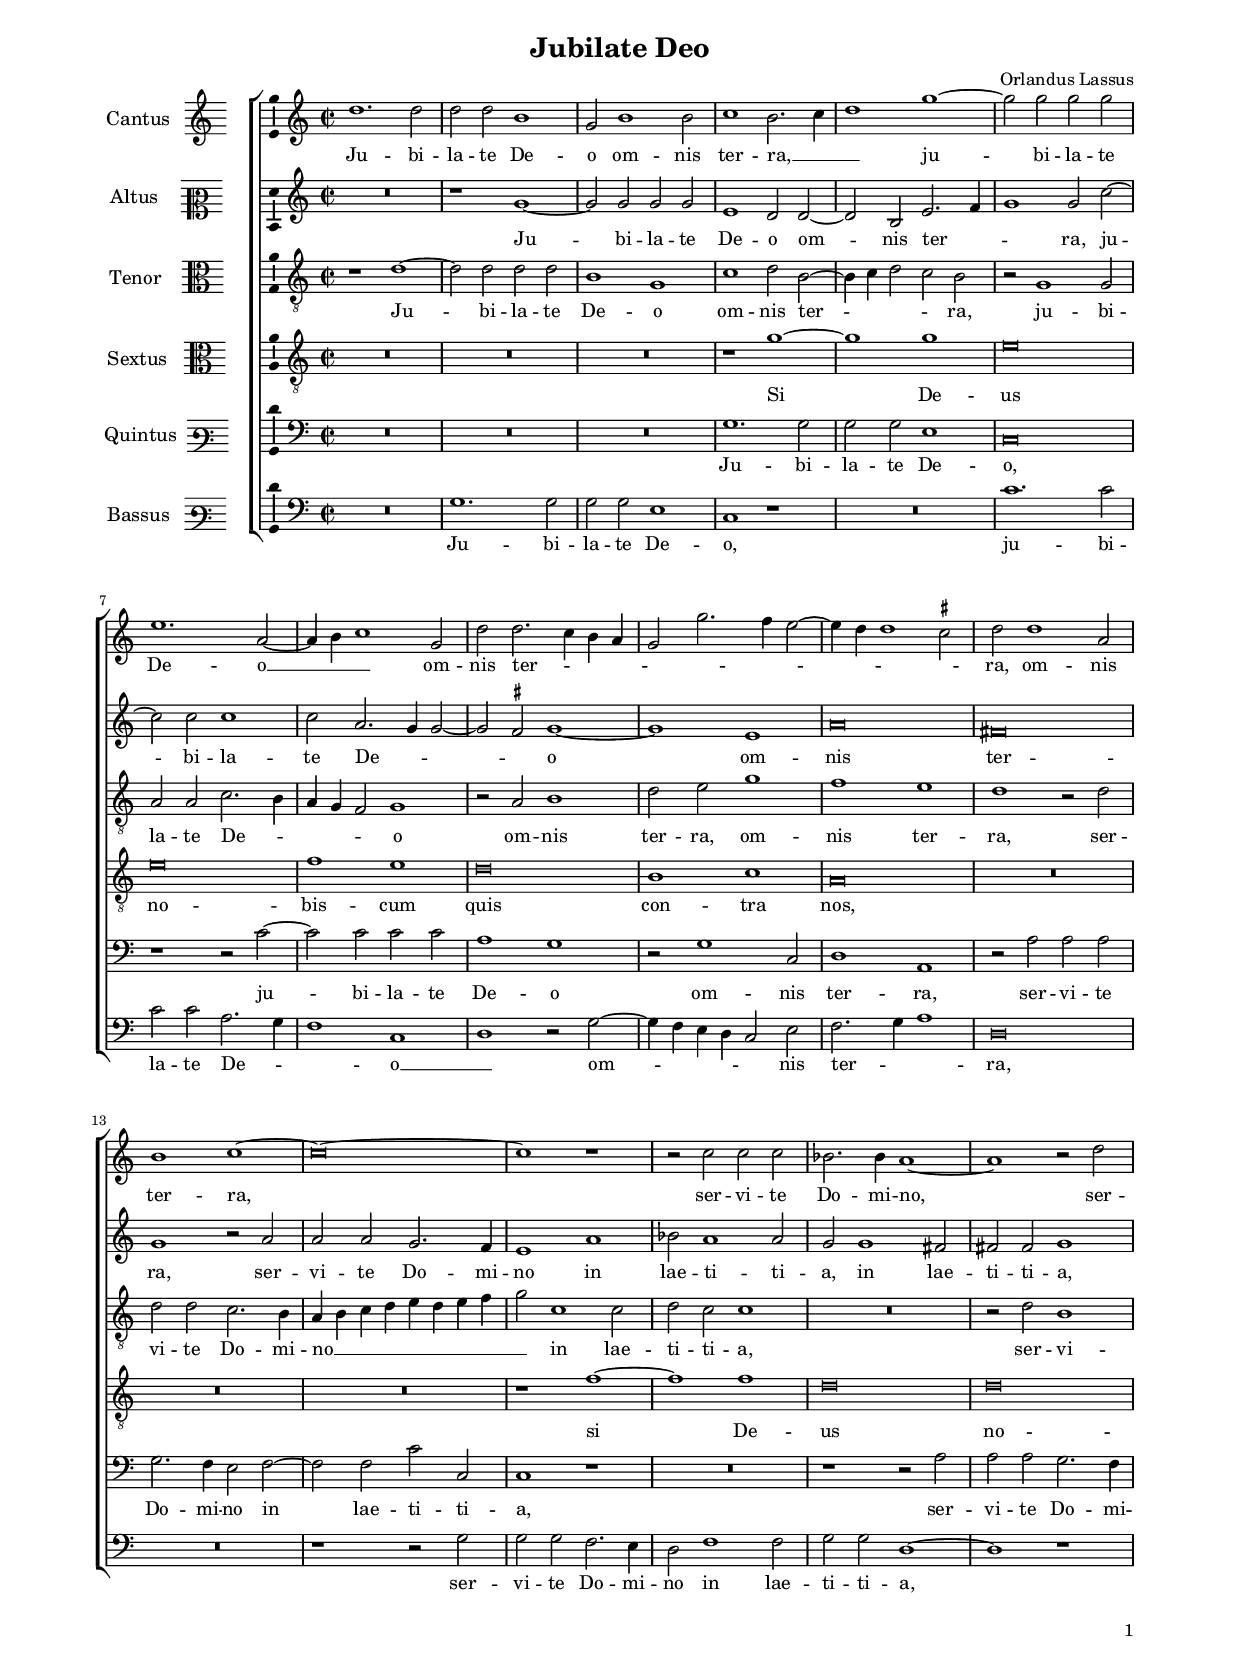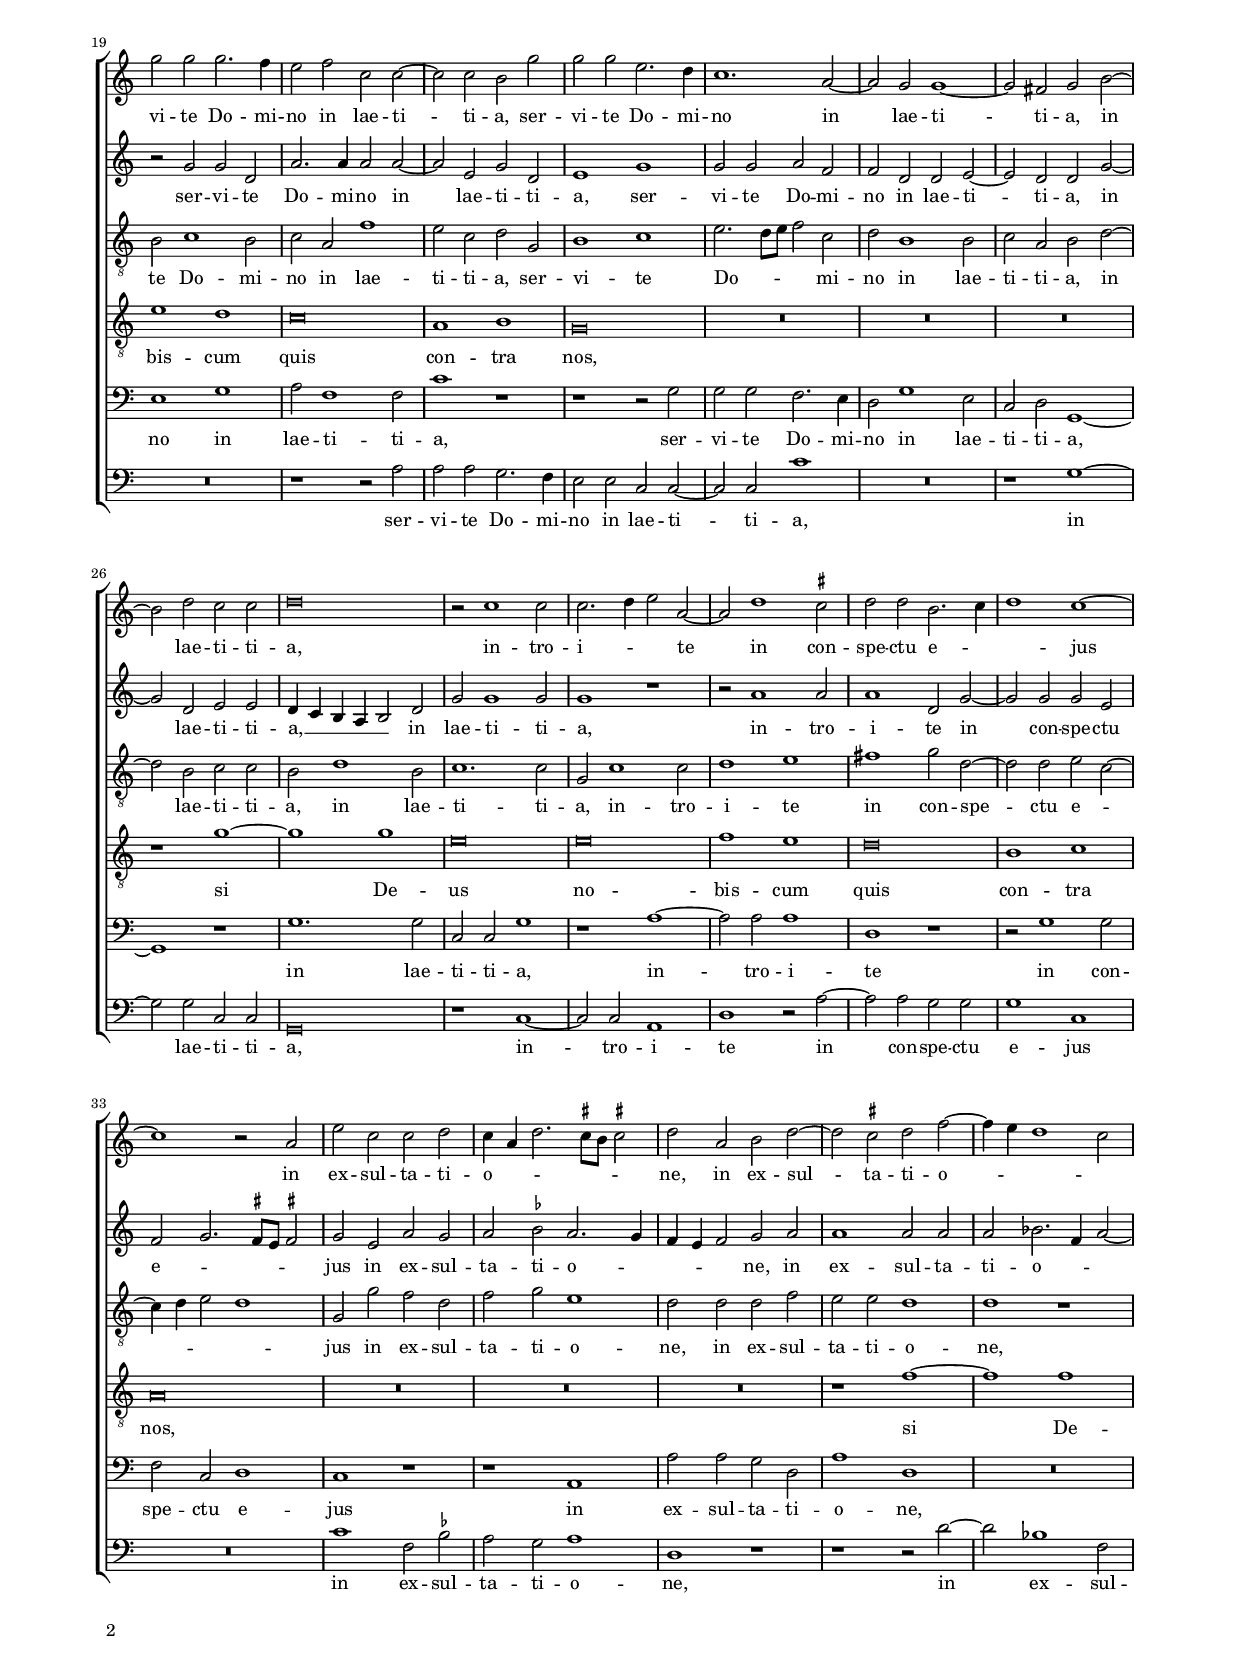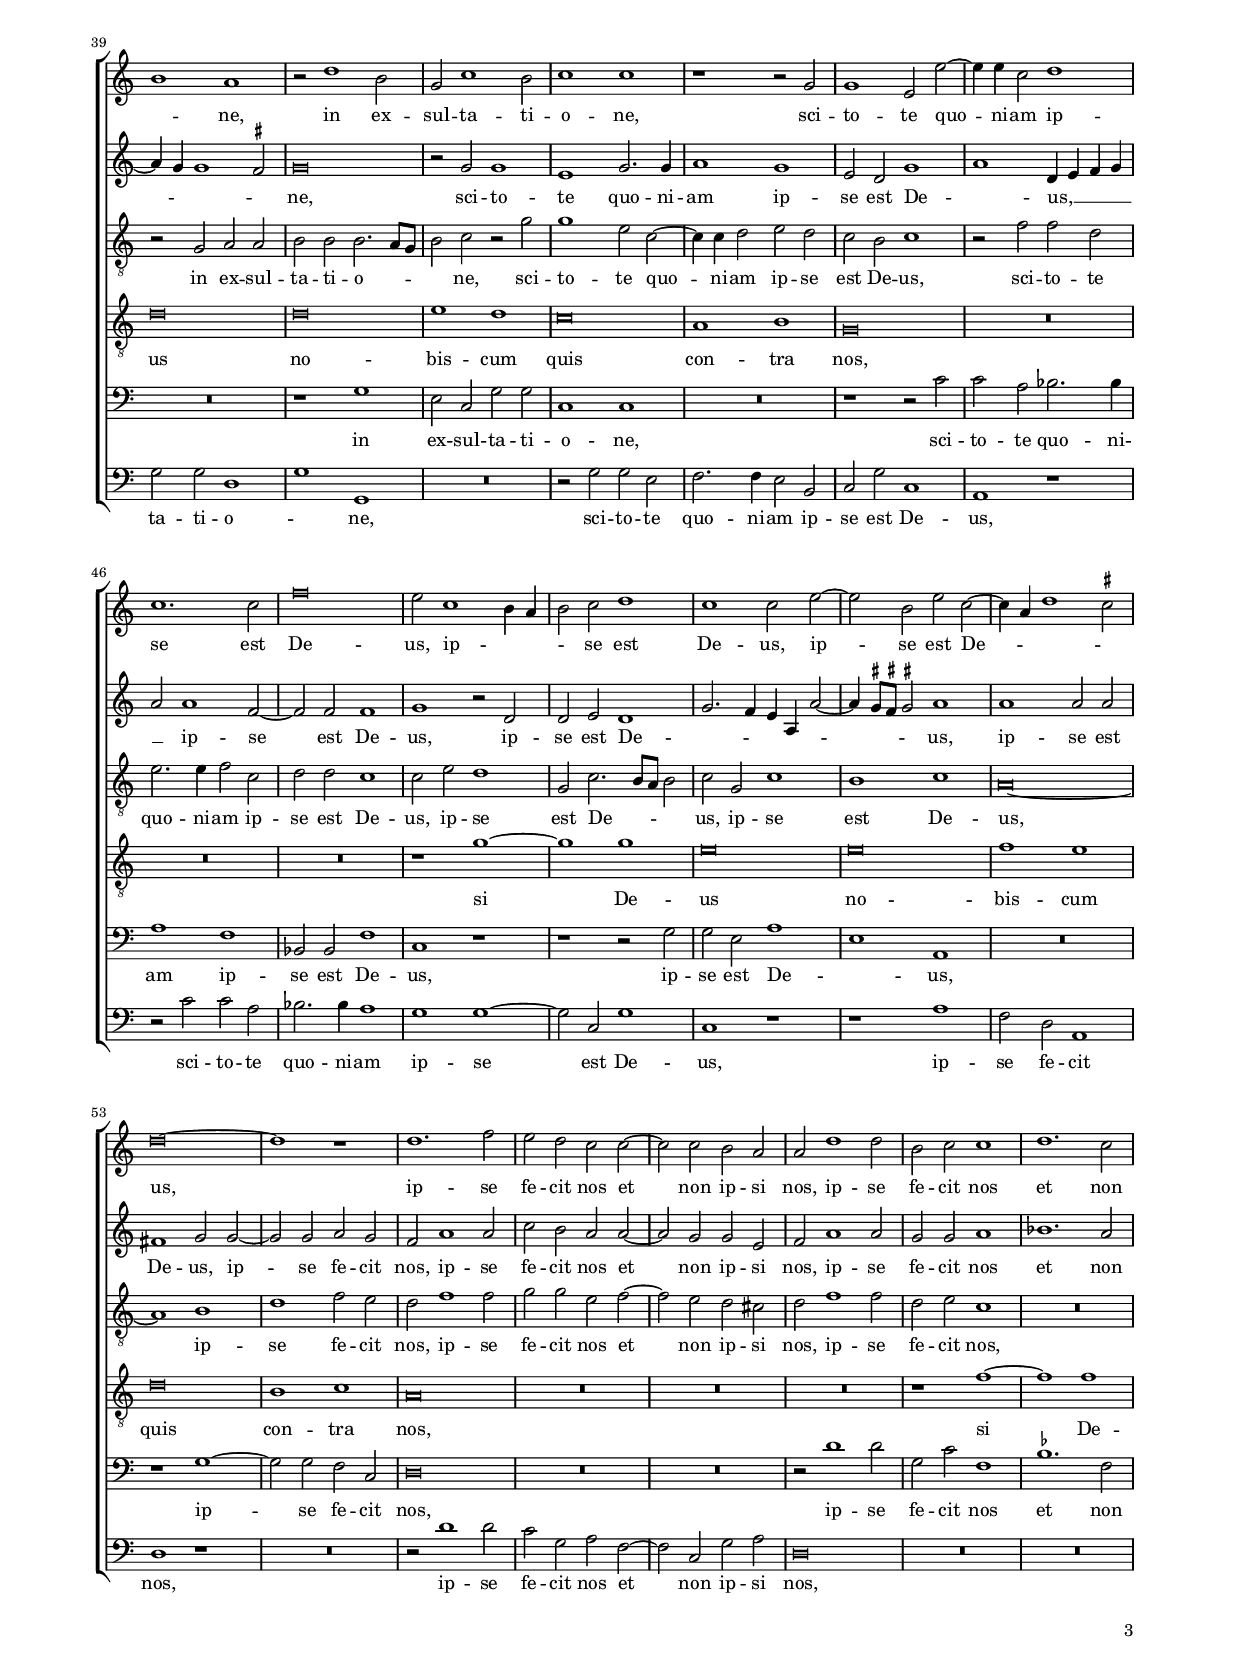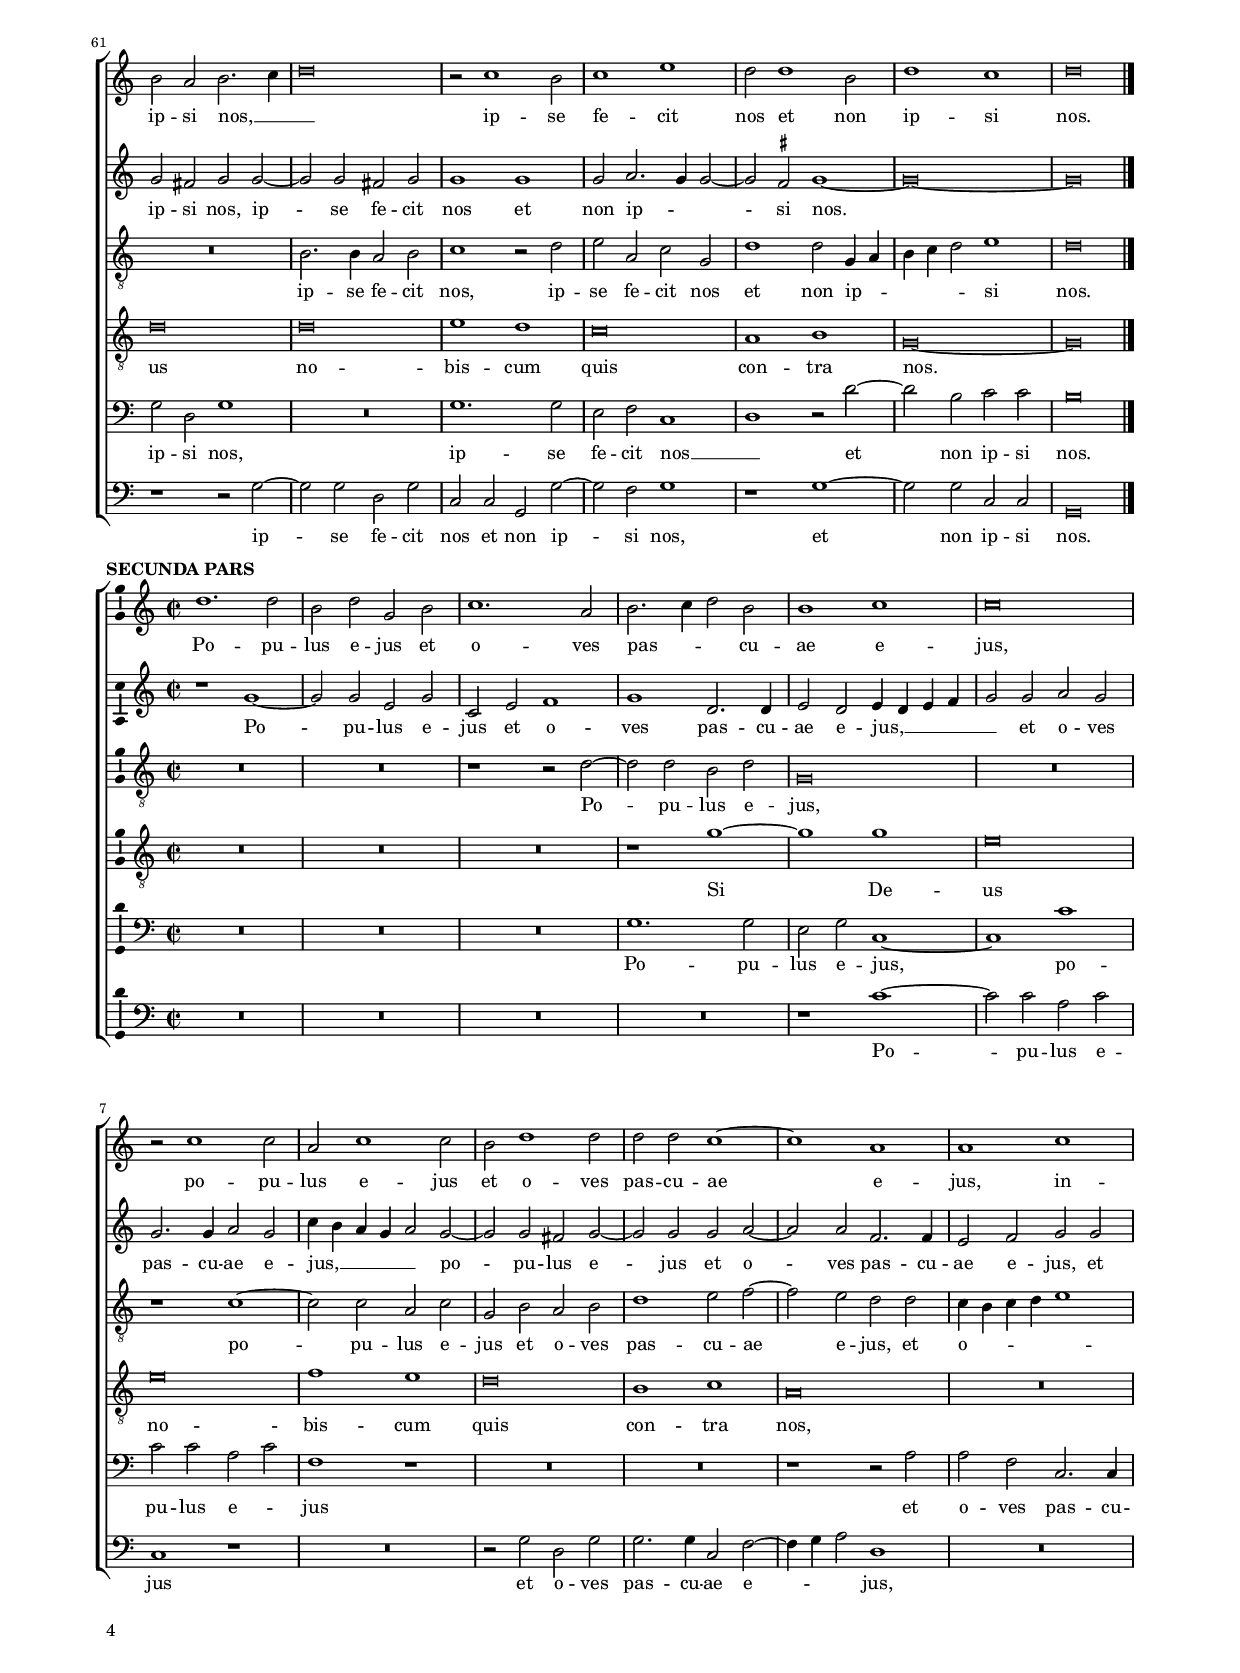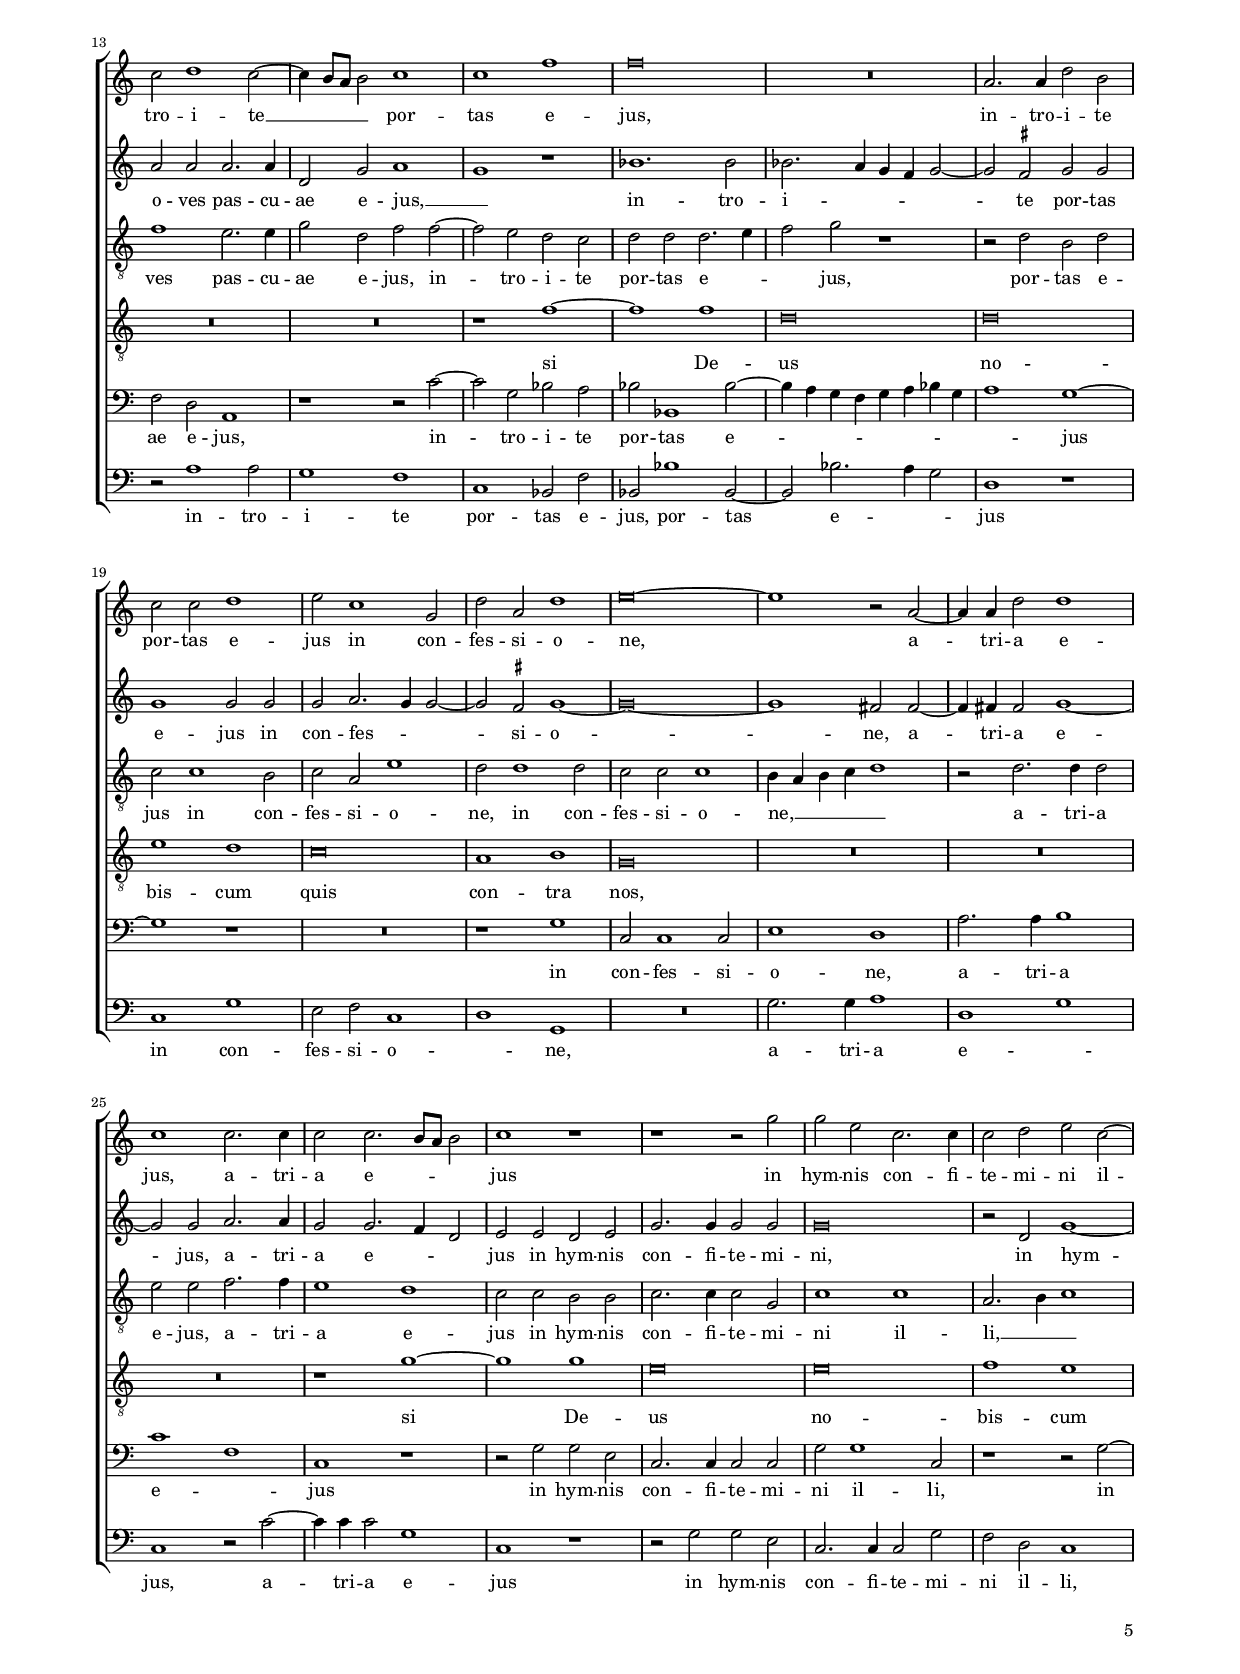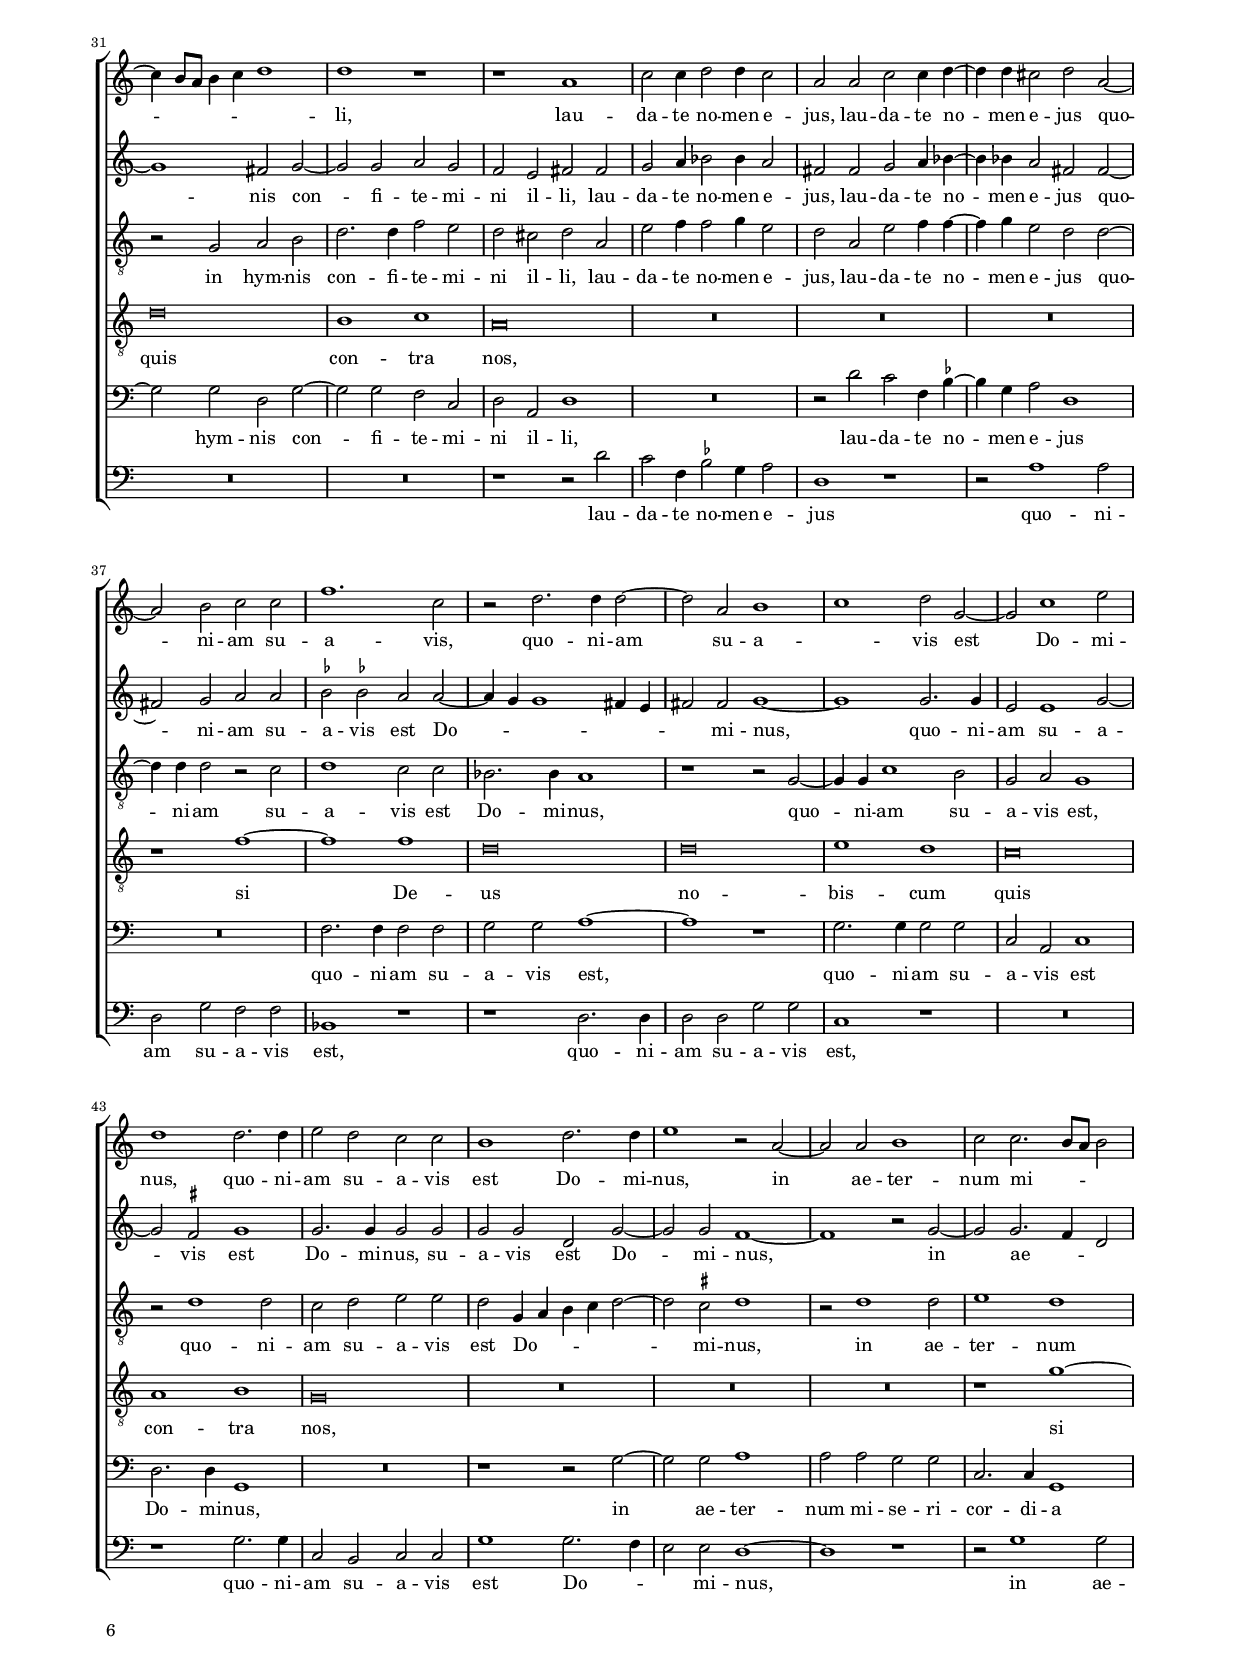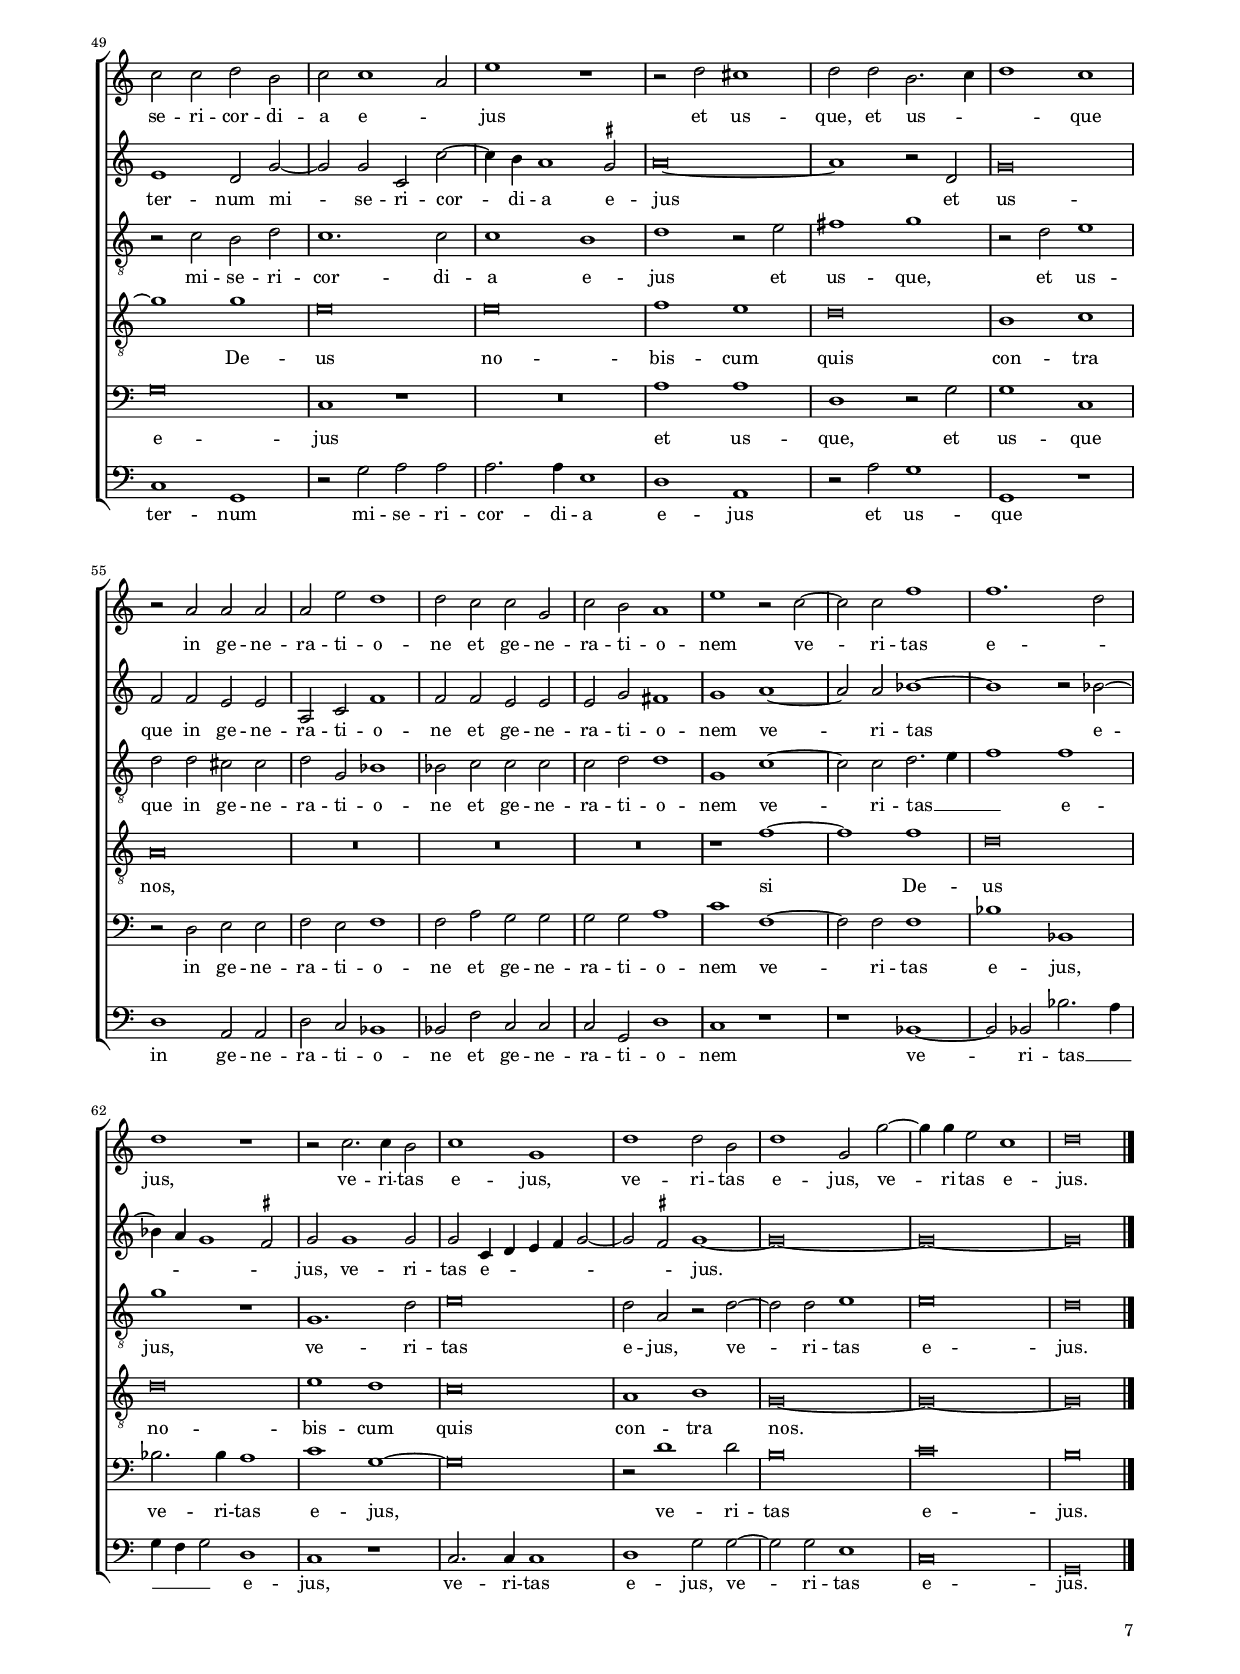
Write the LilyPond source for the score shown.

\header
{
  title="Jubilate Deo"
  composer="Orlandus Lassus"
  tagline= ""
}

\version "2.22.0"
\include "deutsch.ly"
#(set-global-staff-size 15)
% #(set-default-paper-size "letter")
#(ly:set-option 'point-and-click #f)


	ficta = { \once \set suggestAccidentals = ##t }
	
	forget = #(define-music-function (music) (ly:music?) #{
		\accidentalStyle forget
		$music
		\accidentalStyle default
		#})


\paper
	{
	top-margin = 1.5 \cm
	bottom-margin = 1 \cm
	left-margin = 1.8 \cm
	right-margin = 1.8 \cm
	ragged-bottom = ##f
	ragged-last-bottom = ##t
	print-page-number = ##f
	score-system-spacing = #'((basic-distance . 17) (minimum-distance . 14) (padding . 5) (strechability . 250))
	system-system-spacing = #'((basic-distance . 17) (minimum-distance . 14) (padding . 5) (strechability . 250))
    oddFooterMarkup=\markup   \fill-line { "" \fromproperty #'page:page-number-string }
    evenFooterMarkup=\markup  \fill-line { \fromproperty #'page:page-number-string "" }
    last-bottom-spacing = #'((basic-distance . 12) (minimum-distance . 7) (padding . 4))
	systems-per-page = 3
%	min-systems-per-page = 3
	}

global = {
	\key c \major
	\time 2/2 \set Score.measureLength = #(ly:make-moment 2/1)
    \set Score.tempoHideNote = ##t
    \tempo 2 = 95
    \skip 1*2*67 \bar "|."
	}


incipitcantus = \markup { \score {
	{
	\set Staff.instrumentName = \markup { \fontsize #1 "Cantus" }
	\key c \major
	\clef violin
	s4 \bar ""
	}
	\layout  {
	raggedright = ##t
	indent = 1.5 \cm
	line-width = 2.2 \cm
	\context { \Staff \remove Time_signature_engraver }
	\override Staff.Clef.Y-extent = #'(0 . 0)
	}} \hspace #1 }

     
      
incipitaltus = \markup { \score {
	{
	\set Staff.instrumentName = \markup { \fontsize #1 "Altus" }
	\key c \major
	\clef mezzosoprano
	s4 \bar ""
	}
	\layout  {
	raggedright = ##t
	indent = 1.5 \cm
	line-width = 2.2 \cm
	\context { \Staff \remove Time_signature_engraver }
	\override Staff.Clef.Y-extent = #'(0 . 0)
	}} \hspace #1 }


incipittenor = \markup { \score {
	{
	\set Staff.instrumentName = \markup { \fontsize #1 "Tenor" }
	\key c \major
	\clef alto
	s4 \bar ""
	}
	\layout  {
	raggedright = ##t
	indent = 1.5 \cm
	line-width = 2.2 \cm
	\context { \Staff \remove Time_signature_engraver }
	\override Staff.Clef.Y-extent = #'(0 . 0)
	}} \hspace #1 }


incipitsextus = \markup { \score {
	{
	\set Staff.instrumentName = \markup { \fontsize #1 "Sextus" }
	\key c \major
	\clef alto
	s4 \bar ""
	}
	\layout  {
	raggedright = ##t
	indent = 1.5 \cm
	line-width = 2.2 \cm
	\context { \Staff \remove Time_signature_engraver }
	\override Staff.Clef.Y-extent = #'(0 . 0)
	}} \hspace #1 }

    
      
incipitquintus = \markup { \score {
	{
	\set Staff.instrumentName = \markup { \fontsize #1 "Quintus" }
	\key c \major
	\clef varbaritone
	s4 \bar ""
	}
	\layout  {
	raggedright = ##t
	indent = 1.5 \cm
	line-width = 2.2 \cm
	\context { \Staff \remove Time_signature_engraver }
	\override Staff.Clef.Y-extent = #'(0 . 0)
	}} \hspace #1 }
      
      
incipitbassus = \markup { \score {
	{
	\set Staff.instrumentName = \markup { \fontsize #1 "Bassus" }
	\key c \major
	\clef varbaritone
	s4 \bar ""
	}
	\layout  {
	raggedright = ##t
	indent = 1.5 \cm
	line-width = 2.2 \cm
	\context { \Staff \remove Time_signature_engraver }
	\override Staff.Clef.Y-extent = #'(0 . 0)
	}} \hspace #1 }


cantus =  \relative c''
	{
	d1. d2
	d2 d h1
	g2 h1 h2
	c1 h2. c4
%5
	d1 g~ |
	g2 g g g
	e1. a,2~
	a4 h c1 g2
	d'2 d2. c4 h a
%10
	g2 g'2. f4 e2~ |
	e4 d d1 \ficta cis2
	d2 d1 a2
	h1 c~
	c\breve~
%15
	c1 r |
	r2 c c c
	b2. b4 a1~
	a1 r2 d
	g2 g g2. f4
%20
	e2 f c c~ |
	c2 c h g'
	g2 g e2. d4
	c1. a2~
	a2 g g1~
%25
	g2 fis g h~ |
	h2 d c c
	d\breve
	r2 c1 c2
	c2. d4 e2 a,~
%30
	a2 d1 \ficta cis2 |
	d2 d h2. c4
	d1 c~
	c1 r2 a
	e'2 c c d
%35
	c4 a d2. \ficta cis8 h \ficta cis!2 | 
	d2 a h d~
	d2 \ficta cis d f~
	f4 e d1 c2
	h1 a
%40
	r2 d1 h2 |
	g2 c1 h2
	c1 c
	r1 r2 g
	g1 e2 e'~
%45
	e4 e c2 d1 |
	c1. c2
	f\breve
	e2 c1 h4 a
	h2 c d1
%50
	c1 c2 e~ |
	e2 h e c~
	c4 a d1 \ficta cis2
	d\breve~
	d1 r
%55
	d1. f2 |
	e2 d c c~
	c2 c h a
	a2 d1 d2
        h2 c c1
%60
	d1. c2
	h2 a h2. c4 |
	d\breve
	r2 c1 h2
	c1 e
%65
	d2 d1 h2
	d1 c |
	d\breve |
	}


altus = \relative c'
	{
	R\breve
	r1 g'~
	g2 g g g
	e1 d2 d~
%5
	d2 h e2. f4 |
	g1 g2 c~
	c2 c c1
	c2 a2. g4 g2~
	g2 \ficta fis g1~
%10
	g1 e |
	a\breve
	fis\breve
	g1 r2 a
	a2 a g2. f4
%15
	e1 a |
	b2 a1 a2
	g2 g1 fis2
	fis2 fis g1
	r2 g g d
%20
	a'2. a4 a2 a~ |
	a2 e g d
	e1 g
	g2 g a f
	f2 d d e~
%25
	e2 d d g~ |
	g2 d e e
	d4 c h a h2 d
	g2 g1 g2
	g1 r
%30
	r2 a1 a2 |
	a1 d,2 g~
	g2 g g e
	f2 g2. \ficta fis8 e \ficta fis!2
	g2 e a g
%35
	a2 \ficta b a2. g4 |
	f4 e f2 g a
	a1 a2 a
	a2 b2. f4 a2~
	a4 g g1 \ficta fis2
%40
	g\breve |
	r2 g g1
	e1 g2. g4
	a1 g
	e2 d g1
%45
	a1 d,4 e f g |
	a2 a1 f2~
	f2 f f1
	g1 r2 d
	d2 e d1
%50
	g2. f4 e a, a'2~ |
	a4 \ficta gis8 \ficta fis \ficta gis!2 a1
	a1 a2 a
	fis1 g2 g~
	g2 g a g
%55
	f2 a1 a2 |
	c2 h a a~
	a2 g g e
	f2 a1 a2
	g2 g a1
%60
	b1. a2 |
	g2 fis g g~
	g2 g fis g
	g1 g
	g2 a2. g4 g2~
%65
	g2 \ficta fis g1~
	g\breve~
        g\breve |
	}


tenor =  \relative c'
    {
	r1 d~
	d2 d d d
	h1 g
	c1 d2 h~
%5
	h4 c d2 c h |
	r2 g1 g2
	a2 a c2. h4
	a4 g f2 g1
	r2 a h1
%10
	d2 e g1 |
	f1 e
	d1 r2 d
	d2 d c2. h4
	a4 h c d e d e f
%15
	g2 c,1 c2 |
	d2 c c1
	R\breve
	r2 d h1
	h2 c1 h2
%20
	c2 a f'1 |
	e2 c d g,
	h1 c
	e2. d8 e f2 c
	d2 h1 h2
%25
	c2 a h d~ |
	d2 h c c
	h2 d1 h2
	c1. c2
	g2 c1 c2
%30
	d1 e |
	fis1 g2 d~
	d2 d e c~
	c4 d e2 d1
	g,2 g' f d
%35
	f2 g e1 |
	d2 d d f
	e2 e d1
	d1 r
	r2 g, a a
%40
	h2 h h2. a8 g |
	h2 c r2 g'
	g1 e2 c~
	c4 c d2 e d
	c2 h c1
%45
	r2 f f d |
	e2. e4 f2 c
	d2 d c1
	c2 e d1
	g,2 c2. h8 a h2
%50
	c2 g c1 |
	h1 c
	a\breve~
	a1 h
	d1 f2 e
%55
	d2 f1 f2 |
	g2 g e f~
	f2 e d cis
	d2 f1 f2
	d2 e c1
%60
	R\breve |
	R\breve
	h2. h4 a2 h
	c1 r2 d
	e2 a, c g
%65
	d'1 d2 g,4 a |
	h4 c d2 e1
	d\breve |
	}


sextus =  \relative c'
	{
	R\breve
	R\breve
	R\breve
	r1 g'~
%5
	g1 g |
	e\breve
	e\breve
	f1 e
	d\breve
%10
	h1 c |
	a\breve
	R\breve
	R\breve
	R\breve
%15
	r1 f'~ |
	f1 f
	d\breve
	d\breve
	e1 d
%20
	c\breve |
	a1 h
	g\breve
	R\breve
	R\breve
%25
	R\breve |
	r1 g'~
	g1 g
	e\breve
	e\breve
%30
	f1 e |
	d\breve
	h1 c
	a\breve
	R\breve
%35
	R\breve |
	R\breve
	r1 f'~
	f1 f
	d\breve
%40
	d\breve |
	e1 d
	c\breve
	a1 h
	g\breve
%45
	R\breve |
	R\breve
	R\breve
	r1 g'~
	g1 g
%50
	e\breve |
	e\breve
	f1 e
	d\breve
	h1 c
%55
	a\breve |
	R\breve
	R\breve
	R\breve
	r1 f'~
%60
	f1 f |
	d\breve
	d\breve
	e1 d
	c\breve
%65
	a1 h |
	g\breve~
	g\breve |
	}


quintus  =  \relative c
	{
	R\breve
	R\breve
	R\breve
	g'1. g2
%5
	g2 g e1 |
	c\breve
	r1 r2 c'~
	c2 c c c
	a1 g
%10
	r2 g1 c,2 |
	d1 a
	r2 a' a a
	g2. f4 e2 f~
	f2 f c' c,
%15
	c1 r |
	R\breve
	r1 r2 a'
	a2 a g2. f4
	e1 g
%20
	a2 f1 f2 |
	c'1 r
	r1 r2 g
	g2 g f2. e4
	d2 g1 e2
%25
	c2 d g,1~ |
	g1 r
	g'1. g2
	c,2 c g'1
	r1 a~
%30
	a2 a a1 |
	d,1 r
	r2 g1 g2
	f2 c d1
	c1 r
%35
	r1 a |
	a'2 a g d
	a'1 d,
	R\breve
	R\breve
%40
	r1 g |
	e2 c g' g
	c,1 c
	R\breve
	r1 r2 c'
%45
	c2 a b2. b4 |
	a1 f
	b,2 b f'1
	c1 r
	r1 r2 g'
%50
	g2 e a1 |
	e1 a,
	R\breve
	r1 g'~
	g2 g f c
%55
	d\breve |
	R\breve
	R\breve
	r2 d'1 d2
	g,2 c f,1
%60
	\ficta b1. f2 |
	g2 d g1
	R\breve
	g1. g2
	e2 f c1
%65
	d1 r2 d'~ |
	d2 h c c
	h\breve |
	}


bassus  =  \relative c
	{
	R\breve
	g'1. g2
	g2 g e1
	c1 r
%5
	R\breve |
	c'1. c2
	c2 c a2. g4
	f1 c
	d1 r2 g~
%10
	g4 f e d c2 e |
	f2. g4 a1
	d,\breve
	R\breve
	r1 r2 g
%15
	g2 g f2. e4 |
	d2 f1 f2
	g2 g d1~
	d1 r
	R\breve
%20
	r1 r2 a' |
	a2 a g2. f4
	e2 e c c~
	c2 c c'1
	R\breve
%25
	r1 g~
	g2 g c, c
	g\breve
	r1 c~
	c2 c a1
%30
	d1 r2 a'~ |
	a2 a g g
	g1 c,
	R\breve
	c'1 f,2 \ficta b
%35
	a2 g a1 |
	d,1 r
	r1 r2 d'~
	d2 b1 f2
	g2 g d1
%40
	g1 g, |
	R\breve
	r2 g' g e
	f2. f4 e2 h
	c2 g' c,1
%45
	a1 r |
	r2 c' c a
	b2. b4 a1
	g1 g~
	g2 c, g'1
%50
	c,1 r |
	r1 a'
	f2 d a1
	d1 r
	R\breve
%55
	r2 d'1 d2 |
	c2 g a f~ 
	f2 c g' a
	d,\breve
	R\breve
%60
	R\breve |
	r1 r2 g~
	g2 g d g
	c,2 c g g'~
	g2 f g1
%65
	r1 g~ |
	g2 g2 c, c
	g\breve |
	}


lyricscantus = \lyricmode {
	Ju -- bi -- la -- te De -- o om -- nis ter -- ra, __ _ _
        ju -- bi -- la -- te De -- o __ _ _ om -- nis ter -- _ _ _ _ _ _ _ _ _ _ ra,
        om -- nis ter -- ra,
        ser -- vi -- te Do -- mi -- no,
        ser -- vi -- te Do -- mi -- no in lae -- ti -- ti -- a,
        ser -- vi -- te Do -- mi -- no in lae -- ti -- ti -- a,
        in lae -- ti -- ti -- a,
        in -- tro -- i -- _ _ te in con -- spe -- ctu e -- _ _ jus
        in ex -- sul -- ta -- ti -- o -- _ _ _ _ _ ne,
        in ex -- sul -- ta -- ti -- o -- _ _ _ _ ne,
        in ex -- sul -- ta -- ti -- o -- ne,
        sci -- to -- te quo -- ni -- am ip -- se est De -- us,
        ip -- _ _ _ se est De -- us,
        ip -- se est De -- _ _ _ us,
        ip -- se fe -- cit nos
        et non ip -- si nos,
        ip -- se fe -- cit nos
        et non ip -- si nos, __ _ _
        ip -- se fe -- cit nos
        et non ip -- si nos.
	}
	
	
lyricsaltus = \lyricmode {
	Ju -- bi -- la -- te De -- o om -- nis ter -- _ _ ra,
        ju -- bi -- la -- te De -- _ _ _ o om -- nis ter -- ra,
        ser -- vi -- te Do -- mi -- no in lae -- ti -- ti -- a,
        in lae -- ti -- ti -- a,
        ser -- vi -- te Do -- mi -- no in lae -- ti -- ti -- a,
        ser -- vi -- te Do -- mi -- no in lae -- ti -- ti -- a,
        in lae -- ti -- ti -- a, __ _ _ _ _
        in lae -- ti -- ti -- a,
        in -- tro -- i -- te in con -- spe -- ctu e -- _ _ _ _ jus
        in ex -- sul -- ta -- ti -- o -- _ _ _ _ ne,
        in ex -- sul -- ta -- ti -- o -- _ _ _ _ _ ne,
        sci -- to -- te quo -- ni -- am ip -- se est De -- _ us, __ _ _ _ _
        ip -- se est De -- us,
        ip -- se est De -- _ _ _ _ _ _ _ _ us,
        ip -- se est De -- us,
        ip -- se fe -- cit nos,
        ip -- se fe -- cit nos
        et non ip -- si nos,
        ip -- se fe -- cit nos
        et non ip -- si nos,
        ip -- se fe -- cit nos
        et non ip -- _ _ si nos.
	}


lyricstenor = \lyricmode {
	Ju -- bi -- la -- te De -- o om -- nis ter -- _ _ _ ra,
        ju -- bi -- la -- te De -- _ _ _ _ o om -- nis ter -- ra,
        om -- nis ter -- ra,
        ser -- vi -- te Do -- mi -- no __ _ _ _ _ _ _ _ _ in lae -- ti -- ti -- a,
        ser -- vi -- te Do -- mi -- no in lae -- ti -- ti -- a,
        ser -- vi -- te Do -- _ _ _ mi -- no in lae -- ti -- ti -- a,
        in lae -- ti -- ti -- a,
        in lae -- ti -- ti -- a,
        in -- tro -- i -- te in con -- spe -- ctu e -- _ _ _ _ jus
        in ex -- sul -- ta -- ti -- o -- ne,
        in ex -- sul -- ta -- ti -- o -- ne,
        in ex -- sul -- ta -- ti -- o -- _ _ _ ne, 
        sci -- to -- te quo -- ni -- am ip -- se est De -- us,
        sci -- to -- te quo -- ni -- am ip -- se est De -- us,
        ip -- se est De -- _ _ _ us,
        ip -- se est De -- us,
        ip -- se fe -- cit nos,
        ip -- se fe -- cit nos
        et non ip -- si nos,
        ip -- se fe -- cit nos,
        ip -- se fe -- cit nos,
        ip -- se fe -- cit nos
        et non ip -- _ _ _ _ si nos.
	}

        
lyricssextus = \lyricmode {
	Si De -- us no -- bis -- cum quis con -- tra nos,
        si De -- us no -- bis -- cum quis con -- tra nos,
        si De -- us no -- bis -- cum quis con -- tra nos,
        si De -- us no -- bis -- cum quis con -- tra nos,
        si De -- us no -- bis -- cum quis con -- tra nos,
        si De -- us no -- bis -- cum quis con -- tra nos.
	}
        
        
lyricsquintus = \lyricmode {
	Ju -- bi -- la -- te De -- o,
        ju -- bi -- la -- te De -- o om -- nis ter -- ra,
        ser -- vi -- te Do -- mi -- no in lae -- ti -- ti -- a,
        ser -- vi -- te Do -- mi -- no in lae -- ti -- ti -- a,
        ser -- vi -- te Do -- mi -- no in lae -- ti -- ti -- a,
        in lae -- ti -- ti -- a,
        in -- tro -- i -- te in con -- spe -- ctu e -- jus
        in ex -- sul -- ta -- ti -- o -- ne,
        in ex -- sul -- ta -- ti -- o -- ne,
        sci -- to -- te quo -- ni -- am ip -- se est De -- us,
        ip -- se est De -- _ us,
        ip -- se fe -- cit nos,
        ip -- se fe -- cit nos
        et non ip -- si nos,
        ip -- se fe -- cit nos __ _
        et non ip -- si nos.
	}


lyricsbassus = \lyricmode {
	Ju -- bi -- la -- te De -- o,
        ju -- bi -- la -- te De -- _ _ o __ _ om -- _ _ _ _ nis ter -- _ _ ra,
        ser -- vi -- te Do -- mi -- no in lae -- ti -- ti -- a,
        ser -- vi -- te Do -- mi -- no in lae -- ti -- ti -- a,
        in lae -- ti -- ti -- a,
        in -- tro -- i -- te in con -- spe -- ctu e -- jus
        in ex -- sul -- ta -- ti -- o -- ne,
        in ex -- sul -- ta -- ti -- o -- _ ne,
        sci -- to -- te quo -- ni -- am ip -- se est De -- us,
        sci -- to -- te quo -- ni -- am ip -- se est De -- us,
        ip -- se fe -- cit nos,
        ip -- se fe -- cit nos
        et non ip -- si nos,
        ip -- se fe -- cit nos
        et non ip -- si nos,
        et non ip -- si nos.
	}


\score
{  
	\transpose c c {
	\new ChoirStaff \with { \override StaffGrouper.staff-staff-spacing.basic-distance = #12 }
	<<

	\new Staff << \global
	\new Voice="v1" {
		\set Staff.instrumentName=\incipitcantus
		\set Staff.midiInstrument = "reed organ"
		\clef "treble"
		\cantus }
	\new Lyrics \lyricsto "v1" {\lyricscantus }
	>>


	\new Staff << \global
	\new Voice="v2" {
		\set Staff.instrumentName=\incipitaltus
		\set Staff.midiInstrument = "reed organ"
        \clef "treble" % "G_8"
		\altus}
	\new Lyrics \lyricsto "v2" {\lyricsaltus }
	>>


	\new Staff << \global
	\new Voice="v3" {
		\set Staff.instrumentName=\incipittenor
		\set Staff.midiInstrument = "reed organ"
		\clef "G_8"
		\tenor }
	\new Lyrics \lyricsto "v3" {\lyricstenor }
	>>


	\new Staff << \global
	\new Voice="v6" {
		\set Staff.instrumentName=\incipitsextus
		\set Staff.midiInstrument = "reed organ"
		\clef "G_8" 
		\sextus}
	\new Lyrics \lyricsto "v6" {\lyricssextus }
	>>


	\new Staff << \global
	\new Voice="v5" {
		\set Staff.instrumentName=\incipitquintus
		\set Staff.midiInstrument = "reed organ"
		\clef "bass"
		\quintus}
	\new Lyrics \lyricsto "v5" {\lyricsquintus }
	>>


	\new Staff << \global
	\new Voice="v4" {
		\set Staff.instrumentName=\incipitbassus
		\set Staff.midiInstrument = "reed organ"
		\clef "bass" 
		\bassus }
	\new Lyrics \lyricsto "v4" {\lyricsbassus}
	>>

	>>
	} % transpose

	\layout
	{
	indent = 2.6 \cm
%	\context { \Lyrics \override VerticalAxisGroup.nonstaff-relatedstaff-spacing.padding = #2 }
%	\context { \Lyrics \override LyricText.font-size = #1 }
  	\context { \Staff \consists "Ambitus_engraver" }
	\context { \Staff \override TimeSignature.break-visibility = #end-of-line-invisible }
	\context { \Score \override BarNumber.padding = #2 }
	\context { \Voice \override NoteHead.style = #'baroque }
	}

\midi
	{
	}

}

%%%%%%%%%%%%%%%%%%%%  PARS SECUNDA


global = {
	\key c \major
	\time 2/2 \set Score.measureLength = #(ly:make-moment 2/1)
    \set Score.tempoHideNote = ##t
    \tempo 2 = 95
    \skip 1*2*68 \bar "|."        
	}


cantus =  \relative c''
	{
	d1. d2
	h2 d g, h
	c1. a2
	h2. c4 d2 h
%5
	h1 c |
	c\breve
	r2 c1 c2
	a2 c1 c2
	h2 d1 d2
%10
	d2 d c1~ |
	c1 a
	a1 c
	c2 d1 c2~
	c4 h8 a h2 c1
%15
	c1 f |
	f\breve
	R\breve
	a,2. a4 d2 h
	c2 c d1
%20
	e2 c1 g2 |
	d'2 a d1
	e\breve~
	e1 r2 a,~
	a4 a d2 d1
%25
	c1 c2. c4 |
	c2 c2. h8 a h2
	c1 r
	r1 r2 g'
	g2 e c2. c4
%30
	c2 d e c~ |
	c4 h8 a h4 c d1
	d1 r
	r1 a
	c2 c4 d2 d4 c2
%35
	a2 a c c4 d~ |
	d4 d cis2 d a~
	a2 h c c 
	f1. c2
	r2 d2. d4 d2~
%40
	d2 a h1 |
	c1 d2 g,~
	g2 c1 e2
	d1 d2. d4
	e2 d c c
%45
	h1 d2. d4 |
	e1 r2 a,~
	a2 a h1
	c2 c2. h8 a h2
	c2 c d h
%50
	c2 c1 a2 |
	e'1 r
	r2 d cis1
	d2 d h2. c4
	d1 c
%55
	r2 a a a |
	a2 e' d1
	d2 c c g
	c2 h a1
	e'1 r2 c~
%60
	c2 c f1 |
	f1. d2
	d1 r
	r2 c2. c4 h2
	c1 g
%65
	d'1 d2 h |
	d1 g,2 g'~
	g4 g e2 c1
	d\breve |
	}


altus = \relative c'
	{
	r1 g'~
	g2 g e g
	c,2 e f1
	g1 d2. d4
%5
	e2 d e4 d e f |
	g2 g a g
	g2. g4 a2 g
	c4 h a g a2 g~
	g2 g fis g~
%10
	g2 g g a~ |
	a2 a f2. f4
	e2 f g g
	a2 a a2. a4
	d,2 g a1
%15
	g1 r |
	b1. b2
	b2. a4 g f g2~
	g2 \ficta fis g g
	g1 g2 g
%20
	g2 a2. g4 g2~ |
	g2 \ficta fis g1~
	g\breve~
	g1 fis2 fis~
	fis4 fis fis2 g1~
%25
	g2 g a2. a4 |
	g2 g2. f4 d2
	e2 e d e
	g2. g4 g2 g
	g\breve
%30
	r2 d g1~ |
	g1 fis2 g~
	g2 g a g
	f2 e fis fis
	g2 a4 b2 b4 a2
%35
	fis2 fis g a4 b~ |
	b4 b a2 fis fis~
	fis2 g a a
	\ficta b2 \ficta b! a a~
	a4 g g1 fis4 e
%40
	fis2 fis g1~ |
	g1 g2. g4
	e2 e1 g2~
	g2 \ficta fis g1
	g2. g4 g2 g
%45
	g2 g d g~ |
	g2 g f1~
	f1 r2 g~
	g2 g2. f4 d2
	e1 d2 g~
%50
	g2 g c, c'~ |
	c4 h a1 \ficta gis2
	a\breve~
	a1 r2 d,
	g\breve
%55
	f2 f e e |
	a,2 c f1
	f2 f e e
	e2 g fis1
	g1 a~
%60
	a2 a b1~ |
	b1 r2 b~
	b4 a g1 \ficta fis2
	g2 g1 g2
	g2 c,4 d e f g2~
%65
	g2 \ficta fis g1~ |
        g\breve~
        g\breve~
        g\breve |
	}


tenor =  \relative c'
    {
	R\breve
	R\breve
	r1 r2 d~
	d2 d h d
%5
	g,\breve |
	R\breve
	r1 c~
	c2 c a c
	g2 h a h
%10
	d1 e2 f~ |
	f2 e d d
	c4 h c d e1
	f1 e2. e4
	g2 d f f~
%15
	f2 e d c |
	d2 d d2. e4
	f2 g r1
	r2 d h d
	c2 c1 h2
%20
	c2 a e'1 |
	d2 d1 d2
	c2 c c1
	h4 a h c d1
	r2 d2. d4 d2
%25
	e2 e f2. f4 |
	e1 d
	c2 c h h
	c2. c4 c2 g
	c1 c
%30
	a2. h4 c1 |
	r2 g a h
	d2. d4 f2 e
	d2 cis d a
	e'2 f4 f2 g4 e2
%35
	d2 a e' f4 f~ |
	f4 g e2 d d~
	d4 d d2 r c
	d1 c2 c
	b2. b4 a1
%40
	r1 r2 g~ |
	g4 g c1 h2
	g2 a g1
	r2 d'1 d2
	c2 d e e
%45
	d2 g,4 a h c d2~ |
	d2 \ficta cis d1
	r2 d1 d2
	e1 d
	r2 c h d
%50
	c1. c2 |
	c1 h
	d1 r2 e
	fis1 g
	r2 d e1
%55
	d2 d cis cis |
	d2 g, b1
	b2 c c c
	c2 d d1
	g,1 c~
%60
	c2 c d2. e4 |
	f1 f
	g1 r
	g,1. d'2
	e\breve
%65
	d2 a r d~ |
	d2 d e1
	e\breve
	d\breve |
	}


sextus =  \relative c'
	{
	R\breve
	R\breve
	R\breve
	r1 g'~
%5
	g1 g |
	e\breve
	e\breve
	f1 e
	d\breve
%10
	h1 c |
	a\breve
	R\breve
	R\breve
	R\breve
%15
	r1 f'~ |
	f1 f
	d\breve
	d\breve
	e1 d
%20
	c\breve |
	a1 h
	g\breve
	R\breve
	R\breve
%25
	R\breve |
	r1 g'~
	g1 g
	e\breve
	e\breve
%30
	f1 e |
	d\breve
	h1 c
	a\breve
	R\breve
%35
	R\breve |
	R\breve
	r1 f'~
	f1 f
	d\breve
%40
	d\breve |
	e1 d
	c\breve
	a1 h
	g\breve
%45
	R\breve |
	R\breve
	R\breve
	r1 g'~
	g1 g
%50
	e\breve |
	e\breve
	f1 e
	d\breve
	h1 c
%55
	a\breve |
	R\breve
	R\breve
	R\breve
	r1 f'~
%60
	f1 f |
	d\breve
	d\breve
	e1 d
	c\breve
%65
	a1 h |
	g\breve~
	g\breve~
        g\breve |
	}


quintus  =  \relative c
	{
	R\breve
	R\breve
	R\breve
	g'1. g2
%5
	e2 g c,1~ |
	c1 c'
	c2 c a c
	f,1 r
	R\breve
%10
	R\breve |
	r1 r2 a
	a2 f c2. c4
	f2 d a1
	r1 r2 c'~
%15
	c2 g b a |
	b2 b,1 b'2~
	b4 a g f g a b g
	a1 g~
	g1 r
%20
	R\breve |
	r1 g
	c,2 c1 c2
	e1 d
	a'2. a4 h1
%25
	c1 f, |
	c1 r
	r2 g' g e
	c2. c4 c2 c
	g'2 g1 c,2
%30
	r1 r2 g'2~ |
	g2 g d g~
	g2 g f c
	d2 a d1
	R\breve
%35
	r2 d' c f,4 \ficta b~ |
	\ficta b4 g a2 d,1 
	R\breve
	f2. f4 f2 f
	g2 g a1~
%40
	a1 r |
	g2. g4 g2 g
	c,2 a c1
	d2. d4 g,1
	R\breve
%45
	r1 r2 g'~ |
	g2 g a1
	a2 a g g
	c,2. c4 g1
	g'\breve
%50
	c,1 r |
	R\breve
	a'1 a
	d,1 r2 g
	g1 c,
%55
	r2 d e e |
	f2 e f1
	f2 a g g
	g2 g a1
	c1 f,~
%60
	f2 f f1 |
	b1 b,
	b'2. b4 a1
	c1 g~
	g\breve
%65
	r2 d'1 d2 |
	h\breve
	c\breve
	h\breve |
	}


bassus  =  \relative c
	{
	R\breve
	R\breve
	R\breve
	R\breve
%5
	r1 c'~ |
	c2 c a c
	c,1 r
	R\breve
	r2 g' d g
%10
	g2. g4 c,2 f~ |
	f4 g a2 d,1
	R\breve
	r2 a'1 a2
	g1 f
%15
	c1 b2 f' |
	b,2 b'1 b,2~
	b2 b'2. a4 g2
	d1 r
	c1 g'
%20
	e2 f c1 |
	d1 g,
	R\breve
	g'2. g4 a1
	d,1 g
%25
	c,1 r2 c'~ |
	c4 c c2 g1
	c,1 r
	r2 g' g e
	c2. c4 c2 g'
%30
	f2 d c1 |
	R\breve
	R\breve
	r1 r2 d'
	c2 f,4 \ficta b2 g4 a2
%35
	d,1 r |
	r2 a'1 a2
	d,2 g f f
	b,1 r
	r1 d2. d4
%40
	d2 d g g |
	c,1 r
	R\breve
	r1 g'2. g4
	c,2 h c c
%45
	g'1 g2. f4 |
	e2 e d1~
	d1 r
	r2 g1 g2
	c,1 g
%50
	r2 g' a a |
	a2. a4 e1
	d1 a
	r2 a' g1
	g,1 r
%55
	d'1 a2 a |
	d2 c b1
	b2 f' c c
	c2 g d'1
	c1 r
%60
	r1 b~ |
	b2 b b'2. a4
	g4 f g2 d1
	c1 r
	c2. c4 c1
%65
	d1 g2 g~ |
	g2 g e1
	c\breve
	g\breve |
	}


lyricscantus = \lyricmode {
	Po -- pu -- lus e -- jus et o -- ves pas -- _ _ cu -- ae e -- jus,
        po -- pu -- lus e -- jus et o -- ves pas -- cu -- ae e -- jus,
        in -- tro -- i -- te __ _ _ _ por -- tas e -- jus,
        in -- tro -- i -- te por -- tas e -- jus in con -- fes -- si -- o -- ne,
        a -- tri -- a e -- jus,
        a -- tri -- a e -- _ _ _ jus in hym -- nis con -- fi -- te -- mi -- ni il -- _ _ _ _ _ li,
        lau -- da -- te no -- men e -- jus,
        lau -- da -- te no -- men e -- jus
        quo -- ni -- am su -- a -- vis,
        quo -- ni -- am su -- a -- _ vis est Do -- mi -- nus,
        quo -- ni -- am su -- a -- vis est Do -- mi -- nus,
        in ae -- ter -- num mi -- _ _ _ se -- ri -- cor -- di -- a e -- _ jus
        et us -- que,
        et us -- _ _ que in ge -- ne -- ra -- ti -- o -- ne et ge -- ne -- ra -- ti -- o -- nem
        ve -- ri -- tas e -- _ jus,
        ve -- ri -- tas e -- jus,
        ve -- ri -- tas e -- jus,
        ve -- ri -- tas e -- jus.        
	}


lyricsaltus = \lyricmode {
	Po -- pu -- lus e -- jus et o -- ves pas -- cu -- ae e -- jus, __ _ _ _ _
        et o -- ves pas -- cu -- ae e -- jus, __ _ _ _ _
        po -- pu -- lus e -- jus et o -- ves pas -- cu -- ae e -- jus,
        et o -- ves pas -- cu -- ae e -- jus, __ _
        in -- tro -- i -- _ _ _ _ te por -- tas e -- jus in con -- fes -- _ _ si -- o -- ne,
        a -- tri -- a e -- jus,
        a -- tri -- a e -- _ _ jus in hym -- nis con -- fi -- te -- mi -- ni,
        in hym -- nis con -- fi -- te -- mi -- ni il -- li,
        lau -- da -- te no -- men e -- jus,
        lau -- da -- te no -- men e -- jus
        quo -- ni -- am su -- a -- vis est Do -- _ _ _ _ _ mi -- nus,
        quo -- ni -- am su -- a -- vis est Do -- mi -- nus,
        su -- a -- vis est Do -- mi -- nus,
        in ae -- _ _ ter -- num mi -- se -- ri -- cor -- di -- a e -- jus
        et us -- que in ge -- ne -- ra -- ti -- o -- ne et ge -- ne -- ra -- ti -- o -- nem
        ve -- ri -- tas e -- _ _ _ jus,
        ve -- ri -- tas e -- _ _ _ _ _ jus.        
        }


lyricstenor = \lyricmode {
	Po -- pu -- lus e -- jus,
        po -- pu -- lus e -- jus et o -- ves pas -- cu -- ae e -- jus,
        et o -- _ _ _ _ ves pas -- cu -- ae e -- jus,
        in -- tro -- i -- te por -- tas e -- _ _ jus,
        por -- tas e -- jus in con -- fes -- si -- o -- ne,
        in con -- fes -- si -- o -- ne, __ _ _ _ _
        a -- tri -- a e -- jus, 
        a -- tri -- a e -- jus in hym -- nis con -- fi -- te -- mi -- ni il -- li, __ _ _
        in hym -- nis con -- fi -- te -- mi -- ni il -- li,
        lau -- da -- te no -- men e -- jus,
        lau -- da -- te no -- men e -- jus
        quo -- ni -- am su -- a -- vis est Do -- mi -- nus,
        quo -- ni -- am su -- a -- vis est,
        quo -- ni -- am su -- a -- vis est Do -- _ _ _ _ mi -- nus,
        in ae -- ter -- num mi -- se -- ri -- cor -- di -- a e -- jus
        et us -- que,
        et us -- que in ge -- ne -- ra -- ti -- o -- ne et ge -- ne -- ra -- ti -- o -- nem
        ve -- ri -- tas __ _ _ e -- jus,
        ve -- ri -- tas e -- jus,
        ve -- ri -- tas e -- jus.        
	}


lyricssextus = \lyricmode {
	Si De -- us no -- bis -- cum quis con -- tra nos,
        si De -- us no -- bis -- cum quis con -- tra nos,
        si De -- us no -- bis -- cum quis con -- tra nos,
        si De -- us no -- bis -- cum quis con -- tra nos,
        si De -- us no -- bis -- cum quis con -- tra nos,
        si De -- us no -- bis -- cum quis con -- tra nos.     
	}


lyricsquintus = \lyricmode {
	Po -- pu -- lus e -- jus,
        po -- pu -- lus e -- _ jus et o -- ves pas -- cu -- ae e -- jus,
        in -- tro -- i -- te por -- tas e -- _ _ _ _ _ _ _ _ jus in con -- fes -- si -- o -- ne,
        a -- tri -- a e -- _ jus in hym -- nis con -- fi -- te -- mi -- ni il -- li,
        in hym -- nis con -- fi -- te -- mi -- ni il -- li,
        lau -- da -- te no -- men e -- jus
        quo -- ni -- am su -- a -- vis est,
        quo -- ni -- am su -- a -- vis est Do -- mi -- nus,
        in ae -- ter -- num mi -- se -- ri -- cor -- di -- a e -- jus
        et us -- que,
        et us -- que in ge -- ne -- ra -- ti -- o -- ne et ge -- ne -- ra -- ti -- o -- nem
        ve -- ri -- tas e -- jus,
        ve -- ri -- tas e -- jus,
        ve -- ri -- tas e -- jus.        
	}


lyricsbassus = \lyricmode {
	Po -- pu -- lus e -- jus et o -- ves pas -- cu -- ae e -- _ _ jus,
        in -- tro -- i -- te por -- tas e -- jus,
        por -- tas e -- _ _ jus in con -- fes -- si -- o -- _ ne,
        a -- tri -- a e -- _ jus,
        a -- tri -- a e -- jus in hym -- nis con -- fi -- te -- mi -- ni il -- li,
        lau -- da -- te no -- men e -- jus
        quo -- ni -- am su -- a -- vis est,
        quo -- ni -- am su -- a -- vis est,
        quo -- ni -- am su -- a -- vis est Do -- _ _ mi -- nus,
        in ae -- ter -- num mi -- se -- ri -- cor -- di -- a e -- jus
        et us -- que in ge -- ne -- ra -- ti -- o -- ne et ge -- ne -- ra -- ti -- o -- nem
        ve -- ri -- tas __ _ _ _ _ e -- jus,
        ve -- ri -- tas e -- jus,
        ve -- ri -- tas e -- jus.        
	}


\score
{  
	\transpose c c {
	\new ChoirStaff \with { \override StaffGrouper.staff-staff-spacing.basic-distance = #12 }
	<<

	\new Staff <<\global
	\new Voice="v1" {
	  %\set Staff.instrumentName="Cantus"
		\set Staff.midiInstrument = "reed organ"
		\clef "treble"
		\cantus }
	\new Lyrics \lyricsto "v1" {\lyricscantus }
	>>


	\new Staff << \global
	\new Voice="v2" {
	  %\set Staff.instrumentName="Altus"
		\set Staff.midiInstrument = "reed organ"
        \clef "treble" % "G_8"
		\altus}
	\new Lyrics \lyricsto "v2" {\lyricsaltus }
	>>


	\new Staff <<\global
	\new Voice="v3" {
	  %\set Staff.instrumentName="Tenor"
		\set Staff.midiInstrument = "reed organ"
		\clef "G_8"
		\tenor }
	\new Lyrics \lyricsto "v3" {\lyricstenor }
	>>


	\new Staff << \global
	\new Voice="v6" {
	  %\set Staff.instrumentName="Sextus"
		\set Staff.midiInstrument = "reed organ"
		\clef "G_8" 
		\sextus}
	\new Lyrics \lyricsto "v6" {\lyricssextus }
	>>


	\new Staff << \global
	\new Voice="v5" {
	  %\set Staff.instrumentName="Quintus"
		\set Staff.midiInstrument = "reed organ"
		\clef "bass"
		\quintus}
	\new Lyrics \lyricsto "v5" {\lyricsquintus }
	>>


	\new Staff <<\global
	\new Voice="v4" {
	  %\set Staff.instrumentName="Bassus"
		\set Staff.midiInstrument = "reed organ"
		\clef "bass" 
		\bassus }
	\new Lyrics \lyricsto "v4" {\lyricsbassus}
	>>

	>>
	} % transpose

	\layout
	{
    indent = 0 \cm
%	\context { \Lyrics \override VerticalAxisGroup.nonstaff-relatedstaff-spacing.padding = #2 }
%	\context { \Lyrics \override LyricText.font-size = #1 }
   	\context { \Staff \consists "Ambitus_engraver" }
	\context { \Staff \override TimeSignature.break-visibility = #end-of-line-invisible }
%	\context { \Staff \override InstrumentName.X-offset = #'-25 }
%	\context { \Voice \override Slur.transparent = ##t }
	\context { \Score \override BarNumber.padding = #2 }
	\context { \Voice \override NoteHead.style = #'baroque }
	}

    \header { piece = \markup { \raise #2 \bold "SECUNDA PARS"} }
    
\midi
	{
	}

}

% EOF
